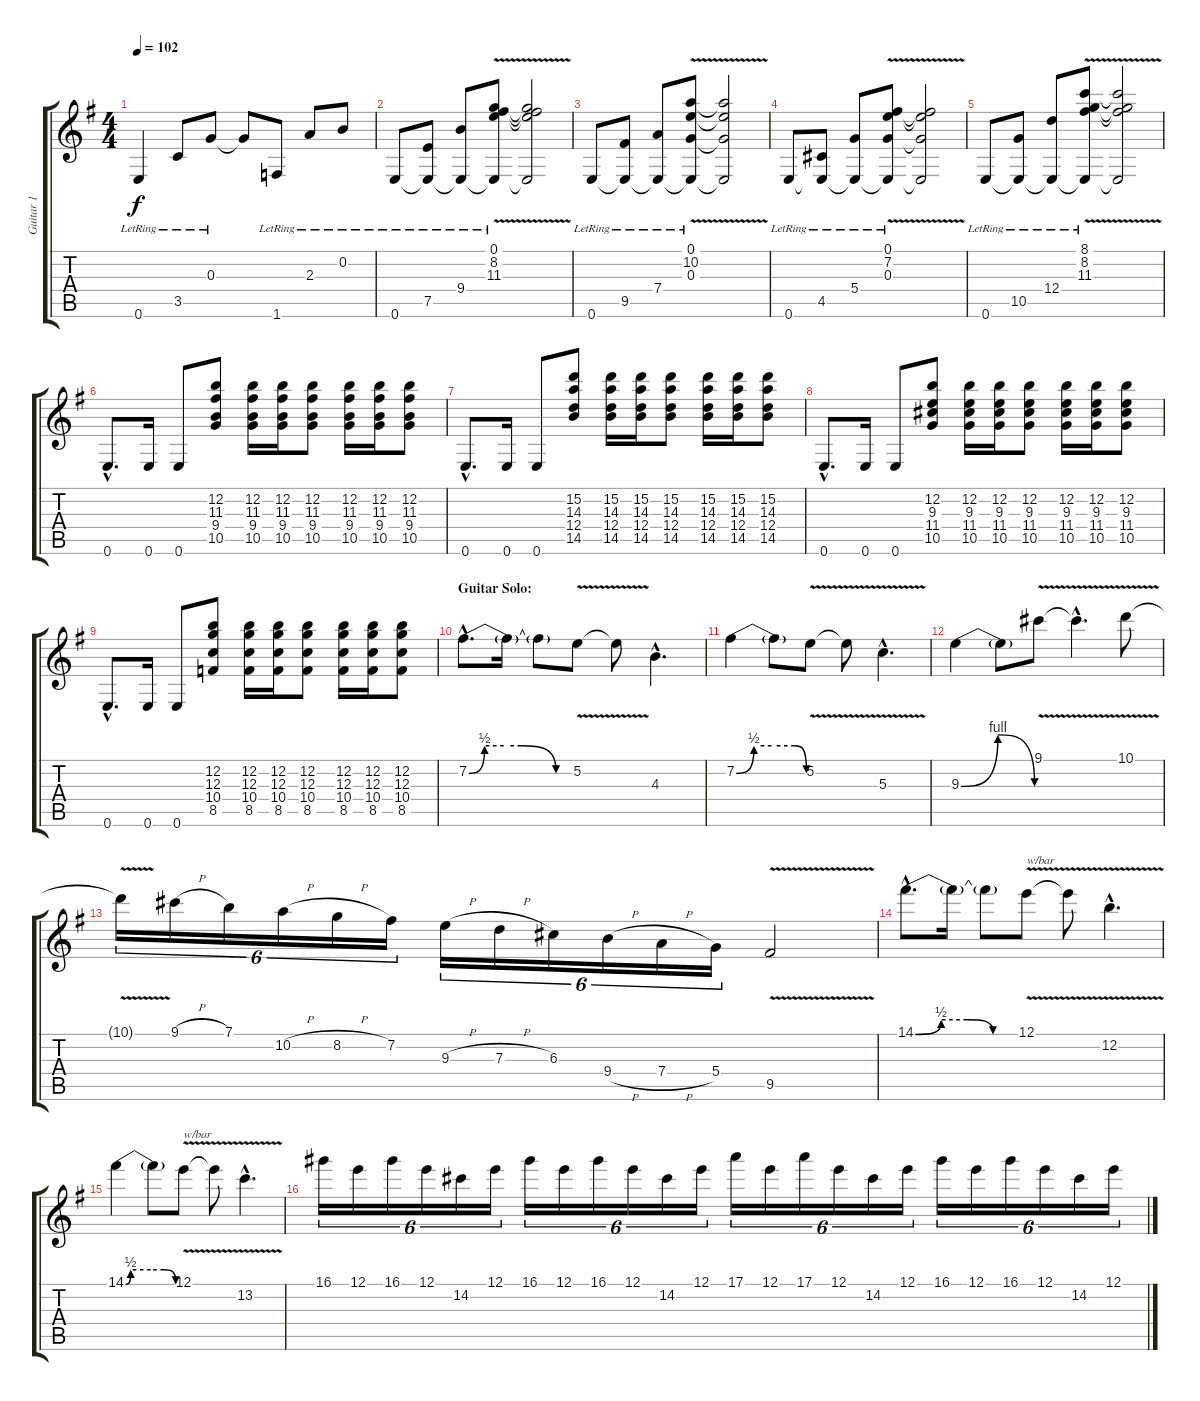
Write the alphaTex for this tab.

\track ("Guitar 1" "Guitar 1") {instrument overdrivenguitar}
\staff {score tabs}
\tuning (E4 B3 G3 D3 A2 E2) {hide}
\ts (4 4)
\tempo 102
\clef g2
\ks eminor
0.6{lr}.4{dy f} 3.5{lr}.8 0.3{lr}.8 0.3{t}.8 1.6{lr}.8 2.3{lr}.8 0.2{lr}.8 |
0.6{lr}.8{volume 11 balance 8 instrument electricguitarclean} (7.5{lr} 0.6{t}).8 (9.4{lr} 0.6{t}).8 (0.1{v lr} 8.2{v lr} 11.3{v lr} 0.6{t}).8 (0.1{t} 8.2{t} 11.3{t} 0.6{t}).2 |
0.6{lr}.8 (9.5{lr} 0.6{t}).8 (7.4{lr} 0.6{t}).8 (0.1{v lr} 10.2{v lr} 0.3{v lr} 0.6{t}).8 (0.1{t} 10.2{t} 0.3{t} 0.6{t}).2 |
0.6{lr}.8 (4.5{lr} 0.6{t}).8 (5.4{lr} 0.6{t}).8 (0.1{v lr} 7.2{v lr} 0.3{v lr} 0.6{t}).8 (0.1{t} 7.2{t} 0.3{t} 0.6{t}).2 |
0.6{lr}.8 (10.5{lr} 0.6{t}).8 (12.4{lr} 0.6{t}).8 (8.1{v lr} 8.2{v lr} 11.3{v lr} 0.6{t}).8 (8.1{t} 8.2{t} 11.3{t} 0.6{t}).2 |
0.6{hac}.8{d} 0.6.16 0.6.8 (12.2 11.3 9.4 10.5).8 (12.2 11.3 9.4 10.5).16 (12.2 11.3 9.4 10.5).16 (12.2 11.3 9.4 10.5).8 (12.2 11.3 9.4 10.5).16 (12.2 11.3 9.4 10.5).16 (12.2 11.3 9.4 10.5).8 |
0.6{hac}.8{d} 0.6.16 0.6.8 (15.2 14.3 12.4 14.5).8 (15.2 14.3 12.4 14.5).16 (15.2 14.3 12.4 14.5).16 (15.2 14.3 12.4 14.5).8 (15.2 14.3 12.4 14.5).16 (15.2 14.3 12.4 14.5).16 (15.2 14.3 12.4 14.5).8 |
0.6{hac}.8{d} 0.6.16 0.6.8 (12.2 9.3 11.4 10.5).8 (12.2 9.3 11.4 10.5).16 (12.2 9.3 11.4 10.5).16 (12.2 9.3 11.4 10.5).8 (12.2 9.3 11.4 10.5).16 (12.2 9.3 11.4 10.5).16 (12.2 9.3 11.4 10.5).8 |
0.6{hac}.8{d} 0.6.16 0.6.8 (12.2 12.3 10.4 8.5).8 (12.2 12.3 10.4 8.5).16 (12.2 12.3 10.4 8.5).16 (12.2 12.3 10.4 8.5).8 (12.2 12.3 10.4 8.5).16 (12.2 12.3 10.4 8.5).16 (12.2 12.3 10.4 8.5).8 |
\section ("" "Guitar Solo:")
7.2{be (custom 0 0 9 2 20 2 30 2 50 0 60 0) hac}.8{d volume 16 instrument overdrivenguitar} 7.2{t}.16 7.2{t}.8 5.2{v}.8 5.2{t}.8 4.3{hac}.4{d} |
7.2{be (custom 0 0 15 2 30 2 50 2 60 0)}.4 7.2{t}.8 5.2{v}.8 5.2{t}.8 5.3{v hac}.4{d} |
9.3{be (bendrelease 0 0 30 4 51 4 60 0)}.4 9.3{t}.8 9.1{v}.8 9.1{hac t}.4{d} 10.1{v}.8 |
10.1{t}.16{tu (6 4)} 9.1{h}.16{tu (6 4)} 7.1.16{tu (6 4)} 10.2{h}.16{tu (6 4)} 8.2{h}.16{tu (6 4)} 7.2.16{tu (6 4)} 9.3{h}.16{tu (6 4)} 7.3{h}.16{tu (6 4)} 6.3.16{tu (6 4)} 9.4{h}.16{tu (6 4)} 7.4{h}.16{tu (6 4)} 5.4.16{tu (6 4)} 9.5{v}.2 |
14.1{be (custom 0 0 15 2 30 2 45 0 60 0) hac}.8{d} 14.1{t}.16 14.1{t}.8 12.1{v}.8{txt "w/bar"} 12.1{t}.8 12.2{v hac}.4{d} |
14.1{be (custom 0 0 6 2 30 2 46 2 60 0)}.4 14.1{t}.8 12.1{v}.8{txt "w/bar"} 12.1{t}.8 13.2{v hac}.4{d} |
16.1.16{tu (6 4)} 12.1.16{tu (6 4)} 16.1.16{tu (6 4)} 12.1.16{tu (6 4)} 14.2.16{tu (6 4)} 12.1.16{tu (6 4)} 16.1.16{tu (6 4)} 12.1.16{tu (6 4)} 16.1.16{tu (6 4)} 12.1.16{tu (6 4)} 14.2.16{tu (6 4)} 12.1.16{tu (6 4)} 17.1.16{tu (6 4)} 12.1.16{tu (6 4)} 17.1.16{tu (6 4)} 12.1.16{tu (6 4)} 14.2.16{tu (6 4)} 12.1.16{tu (6 4)} 16.1.16{tu (6 4)} 12.1.16{tu (6 4)} 16.1.16{tu (6 4)} 12.1.16{tu (6 4)} 14.2.16{tu (6 4)} 12.1.16{tu (6 4)}
